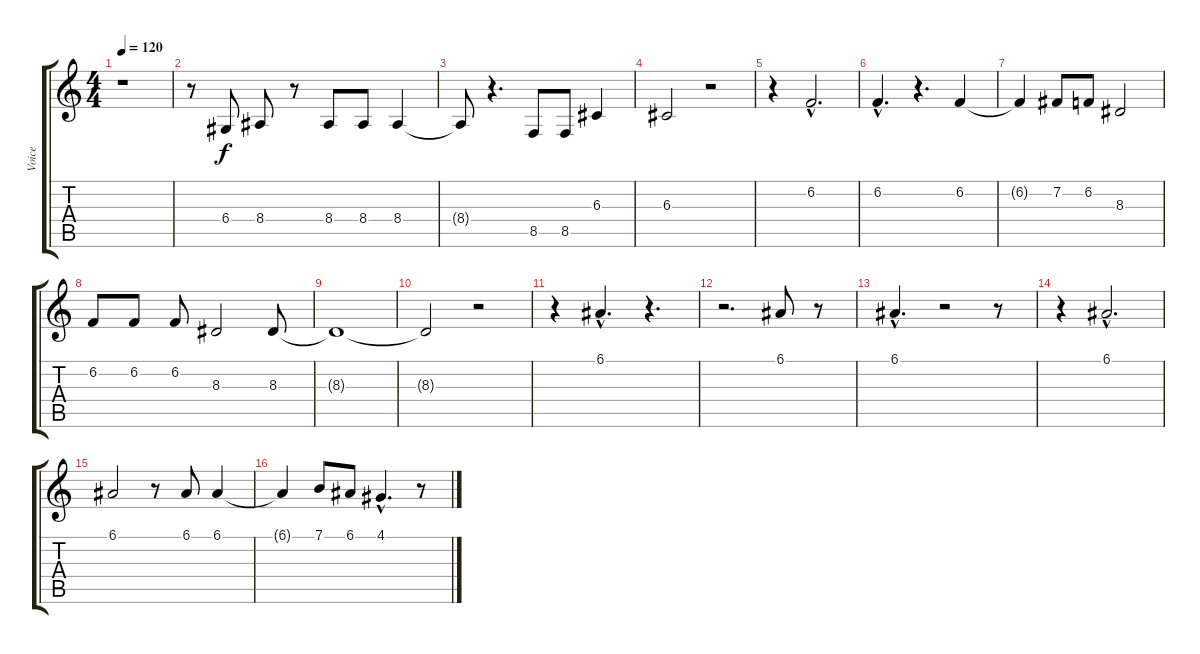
\track ("Voice" "Voice") {instrument oboe}
\staff {score tabs}
\tuning (E4 B3 G3 D3 A2 E2) {hide}
\ts (4 4)
\tempo 120
\clef g2
\ks c
r.1{dy f} |
r.8 6.4.8 8.4.8 r.8 8.4.8 8.4.8 8.4.4 |
8.4{t}.8 r.4{d} 8.5.8 8.5.8 6.3.4 |
6.3.2 r.2 |
r.4 6.2{hac}.2{d} |
6.2{hac}.4{d} r.4{d} 6.2.4 |
6.2{t}.4 7.2.8 6.2.8 8.3.2 |
6.2.8 6.2.8 6.2.8 8.3.2 8.3.8 |
8.3{t}.1 |
8.3{t}.2 r.2 |
r.4 6.1{hac}.4{d} r.4{d} |
r.2{d} 6.1.8 r.8 |
6.1{hac}.4{d} r.2 r.8 |
r.4 6.1{hac}.2{d} |
6.1.2 r.8 6.1.8 6.1.4 |
6.1{t}.4 7.1.8 6.1.8 4.1{hac}.4{d} r.8
